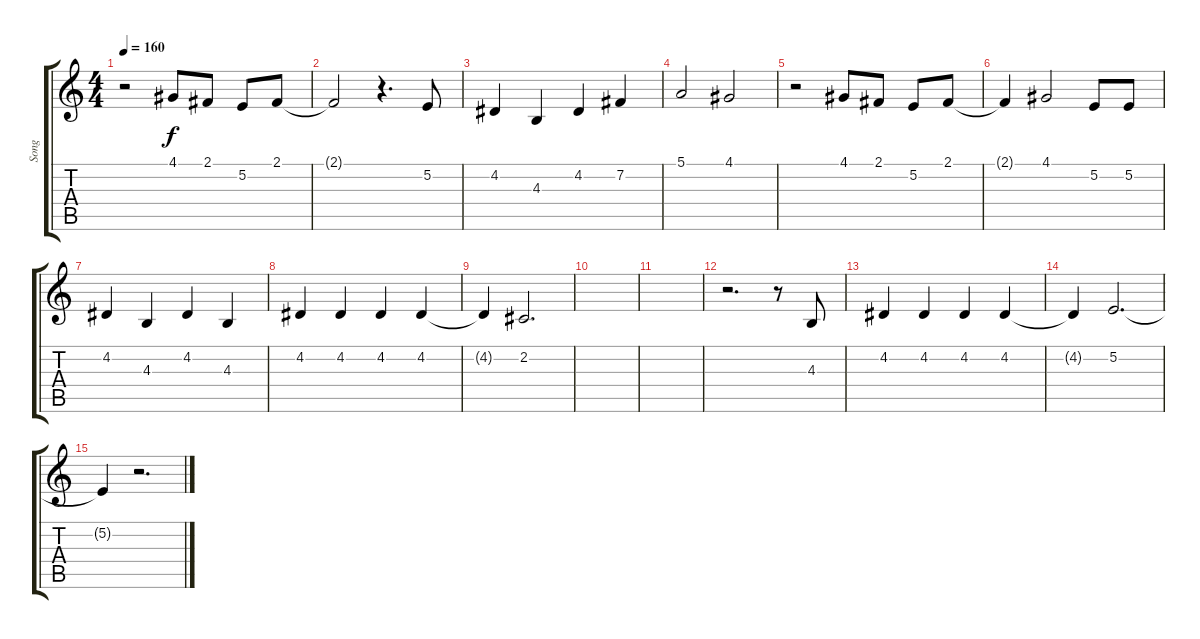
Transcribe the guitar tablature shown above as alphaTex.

\track ("Song" "Song") {instrument viola}
\staff {score tabs}
\tuning (E4 B3 G3 D3 A2 E2) {hide}
\ts (4 4)
\tempo 160
\clef g2
\ks c
r.2{dy f} 4.1.8 2.1.8 5.2.8 2.1.8 |
2.1{t}.2 r.4{d} 5.2.8 |
4.2.4 4.3.4 4.2.4 7.2.4 |
5.1.2 4.1.2 |
r.2 4.1.8 2.1.8 5.2.8 2.1.8 |
2.1{t}.4 4.1.2 5.2.8 5.2.8 |
4.2.4 4.3.4 4.2.4 4.3.4 |
4.2.4 4.2.4 4.2.4 4.2.4 |
4.2{t}.4 2.2.2{d} |
|
|
r.2{d} r.8 4.3.8 |
4.2.4 4.2.4 4.2.4 4.2.4 |
4.2{t}.4 5.2.2{d} |
5.2{t}.4 r.2{d}
